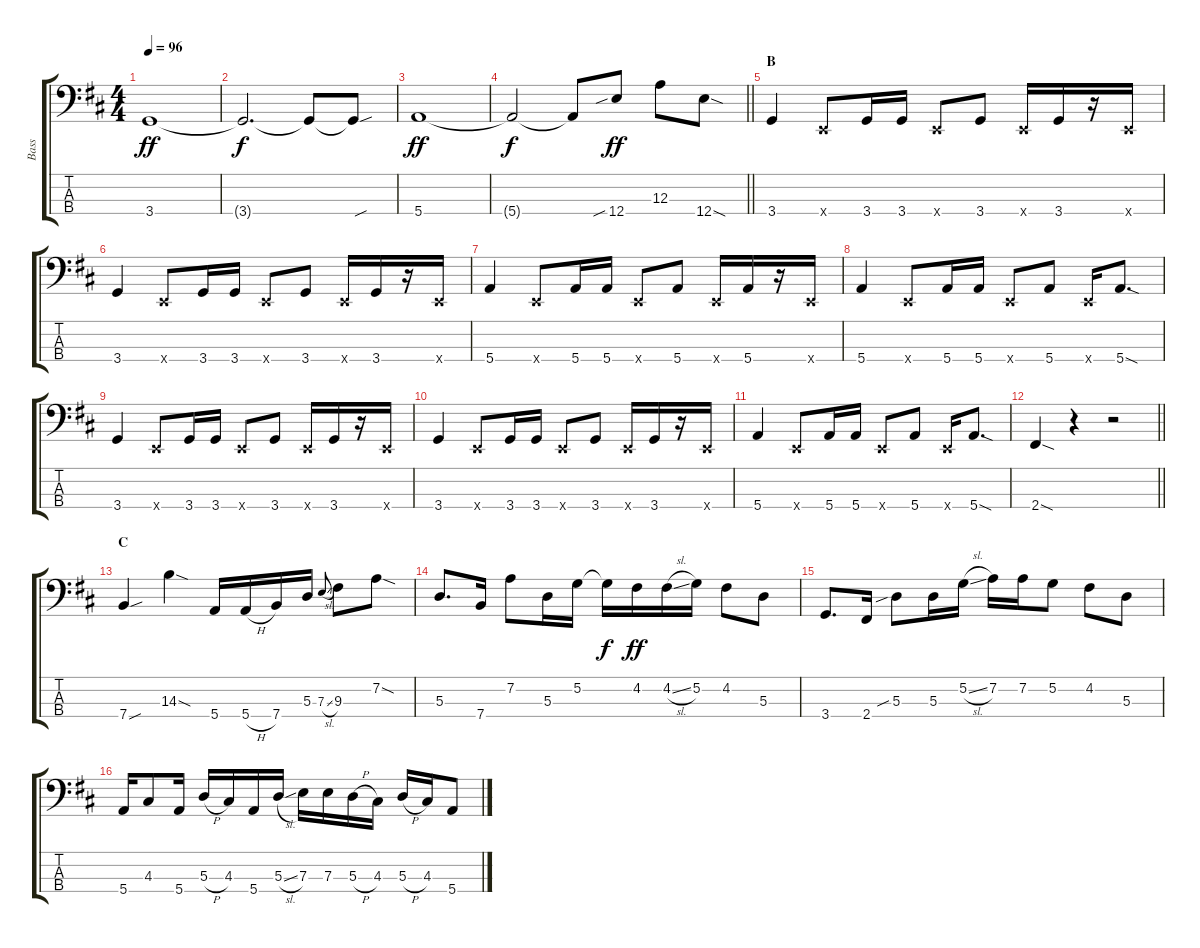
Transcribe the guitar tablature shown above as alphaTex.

\track ("Bass" "Bass") {instrument electricbasspick}
\staff {score tabs}
\tuning (G2 D2 A1 E1) {hide}
\ts (4 4)
\tempo 96
\clef f4
\ks d
3.4.1{dy ff} |
3.4{t}.2{d dy f} 3.4{t}.8 3.4{sou t}.8 |
5.4.1{dy ff} |
\barLineRight lightlight
5.4{t}.2{dy f} 5.4{t}.8 12.4{sib}.8{dy ff} 12.3.8 12.4{sod}.8 |
\section ("" "B")
3.4.4 0.4{x}.8 3.4.16 3.4.16 0.4{x}.8 3.4.8 0.4{x}.16 3.4.16 r.16 0.4{x}.16 |
3.4.4 0.4{x}.8 3.4.16 3.4.16 0.4{x}.8 3.4.8 0.4{x}.16 3.4.16 r.16 0.4{x}.16 |
5.4.4 0.4{x}.8 5.4.16 5.4.16 0.4{x}.8 5.4.8 0.4{x}.16 5.4.16 r.16 0.4{x}.16 |
5.4.4 0.4{x}.8 5.4.16 5.4.16 0.4{x}.8 5.4.8 0.4{x}.16 5.4{sod}.8{d} |
3.4.4 0.4{x}.8 3.4.16 3.4.16 0.4{x}.8 3.4.8 0.4{x}.16 3.4.16 r.16 0.4{x}.16 |
3.4.4 0.4{x}.8 3.4.16 3.4.16 0.4{x}.8 3.4.8 0.4{x}.16 3.4.16 r.16 0.4{x}.16 |
5.4.4 0.4{x}.8 5.4.16 5.4.16 0.4{x}.8 5.4.8 0.4{x}.16 5.4{sod}.8{d} |
\barLineRight lightlight
2.4{sod}.4 r.4 r.2 |
\section ("" "C")
7.4{sou}.4 14.3{sod}.4 5.4.16 5.4{h}.16 7.4.16 5.3.16 7.3{sl}.8{gr onbeat} 9.3.8 7.2{sod}.8 |
5.3.8{d} 7.4.16 7.2.8 5.3.16 5.2.16 5.2{t}.16{dy f} 4.2.16{dy ff} 4.2{sl}.16 5.2.16 4.2.8 5.3.8 |
3.4.8{d} 2.4.16 5.3{sib}.8 5.3.16 5.2{sl}.16 7.2.16 7.2.16 5.2.8 4.2.8 5.3.8 |
5.4.16 4.3.8 5.4.16 5.3{h}.16 4.3.16 5.4.16 5.3{sl}.16 7.3.16 7.3.16 5.3{h}.16 4.3.16 5.3{h}.16 4.3.16 5.4.8
